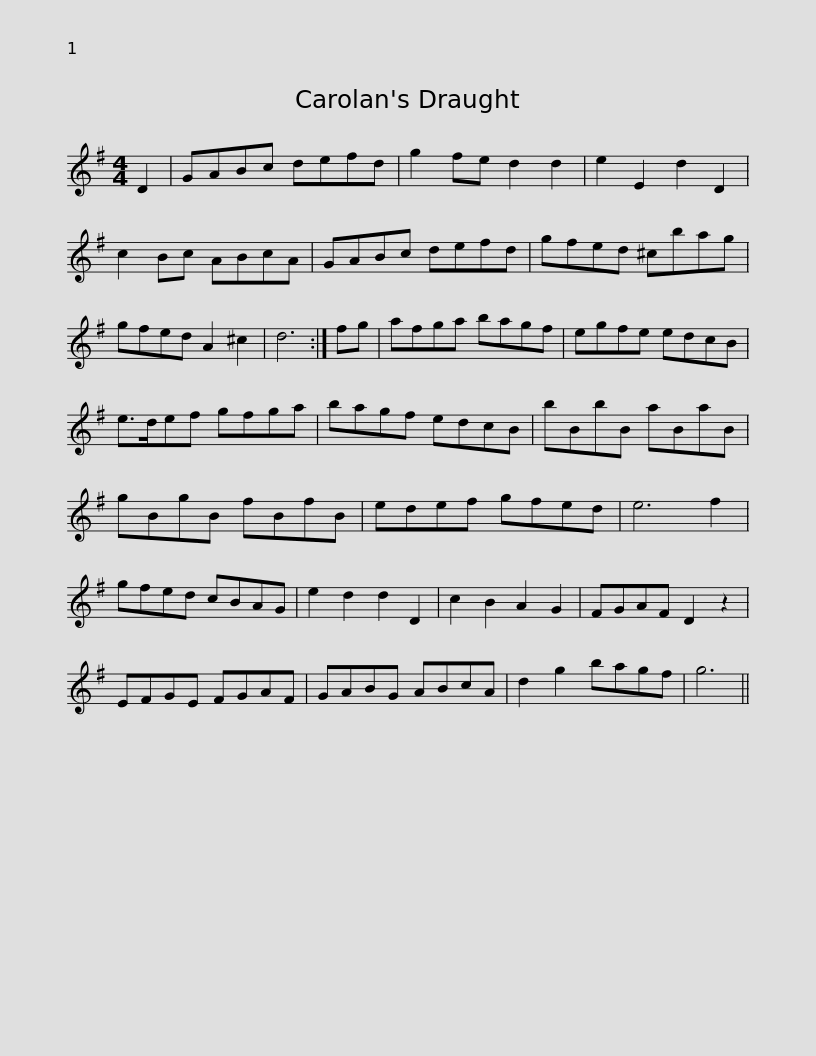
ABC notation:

X:1
L:1/8
M:4/4
I:linebreak $
K:G
V:1 treble
V:1
 D2 | GABc defd | g2 fe d2 d2 | e2 E2 d2 D2 | c2 Bc ABcA | %5
 GABc defd | gfed ^cbag |$ gfed A2 ^c2 | d6 :| fg | %10
 afga bagf | egfe edcB | e>def gfga |$ bagf edcB | bBbB aBaB | %15
 gBgB fBfB | edef gfed | e6 f2 | gfed cBAG |$ e2 d2 d2 D2 | %20
 c2 B2 A2 G2 | FGAF D2 z2 | EFGE FGAF | GABG ABcA | d2 g2 bagf | %25
 g6 || %26
